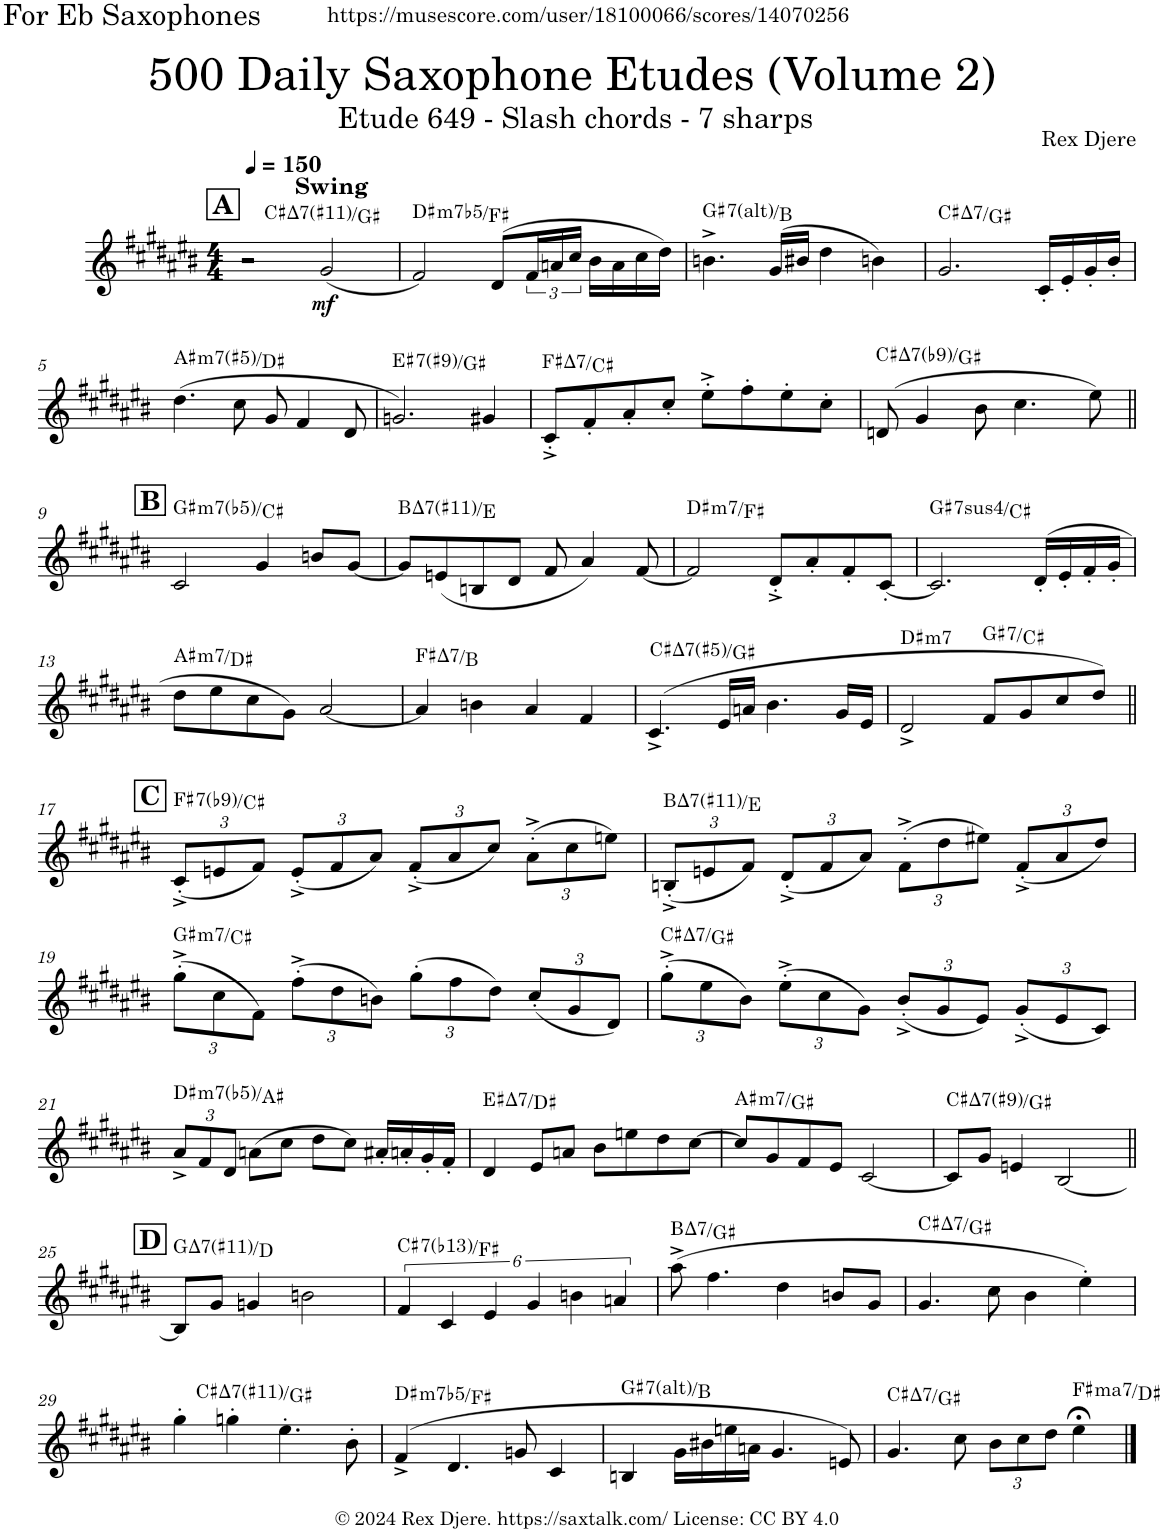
**kern	**dynam	**harte
*part1	*part1	*part1
*staff1	*staff1	*
*I"Alto Saxophone	*	*
*I'A. Sax.	*	*
*clefG2	*	*
*Trd5c9	*	*
*k[f#c#g#d#a#e#b#]	*	*
*M4/4	*	*
*MM150	*	*
!!LO:REH:place=s1:a:B:cj:fs=14:t=A
=1	=1	=1
!LO:TX:a:B:t=Swing	!	!LO:H:kt=7
2r	.	C#:maj7(#11)/5
!	!LO:DY:b	!
(2g#/	mf	.
=2	=2	=2
!	!	!LO:H:kt=m7b5
2f#/)	.	D#:hdim7/b3
(>8d#/L	.	.
24f#/L	.	.
24an/	.	.
24cc#/JJ	.	.
16b#\LL	.	.
16a\	.	.
16cc#\	.	.
16dd#\JJ)	.	.
=3	=3	=3
!	!	!LO:H:kt=7
4.bn^\	.	G#:(3,b5,#5,b7,b9,#9)/b3
(16g#/LL	.	.
16b#X/JJ	.	.
4dd#\	.	.
4bn\)	.	.
=4	=4	=4
!	!	!LO:H:kt=7
2.g#/	.	C#:maj7/5
16c#'/LL	.	.
16e#'/	.	.
16g#'/	.	.
16b#'/JJ	.	.
!!LO:LB:g=z
=5	=5	=5
!	!	!LO:H:kt=m7
(4.dd#\	.	A#:(b3,#5,b7)/4
8cc#\	.	.
8g#/	.	.
4f#/	.	.
8d#/	.	.
=6	=6	=6
!	!	!LO:H:kt=7
2.gn/)	.	E#:7(#9)/b3
4g#X/	.	.
=7	=7	=7
!	!	!LO:H:kt=7
8c#'^/L	.	F#:maj7/5
8f#'/	.	.
8a#'/	.	.
8cc#'/J	.	.
8ee#'^\L	.	.
8ff#'\	.	.
8ee#'\	.	.
8cc#'\J	.	.
=8	=8	=8
!	!	!LO:H:kt=7
(8dn/	.	C#:maj7(b9)/5
4g#/	.	.
8b#\	.	.
4.cc#\	.	.
8ee#\)	.	.
!!LO:LB:g=z
!!LO:REH:place=s1:a:B:cj:fs=14:t=B
=9||	=9||	=9||
!	!	!LO:H:kt=m7(b5)
2c#/	.	G#:hdim7/4
4g#/	.	.
8bn/L	.	.
[8g#/J	.	.
=10	=10	=10
!	!	!LO:H:kt=7
8g#/L]	.	B:maj7(#11)/4
(8en/	.	.
8Bn/	.	.
8d#/J	.	.
8f#/	.	.
4a#/)	.	.
[8f#/	.	.
=11	=11	=11
!	!	!LO:H:kt=m7
2f#/]	.	D#:min7/b3
8d#^'/L	.	.
8a#'/	.	.
8f#'/	.	.
[8c#'/J	.	.
=12	=12	=12
!	!	!LO:H:kt=74
2.c#/]	.	G#:sus4(7)/4
(16d#'/LL	.	.
16e#'/	.	.
16f#'/	.	.
16g#'/JJ	.	.
!!LO:LB:g=z
=13	=13	=13
!	!	!LO:H:kt=m7
8dd#\L	.	A#:min7/4
8ee#\	.	.
8cc#\	.	.
8g#\J)	.	.
[2a#/	.	.
=14	=14	=14
!	!	!LO:H:kt=7
4a#/]	.	F#:maj7/4
4bn\	.	.
4a#/	.	.
4f#/	.	.
=15	=15	=15
!	!	!LO:H:kt=7
(4.c#^/	.	C#:(3,#5,7)/5
16e#/LL	.	.
16an/JJ	.	.
4.b#\	.	.
16g#/LL	.	.
16e#/JJ	.	.
=16	=16	=16
!	!	!LO:H:kt=m7
2d#^/	.	D#:min7
!	!	!LO:H:kt=7
8f#/L	.	G#:7/4
8g#/	.	.
8cc#/	.	.
8dd#/J)	.	.
!!LO:LB:g=z
!!LO:REH:place=s1:a:B:cj:fs=14:t=C
=17||	=17||	=17||
*Xbrackettup	*	*
!	!	!LO:H:kt=7
(12c#'^/L	.	F#:7(b9)/5
12en/	.	.
12f#/J)	.	.
(12e'^/L	.	.
12f#/	.	.
12a#/J)	.	.
(12f#'^/L	.	.
12a#/	.	.
12cc#/J)	.	.
(12a#'^\L	.	.
12cc#\	.	.
12een\J)	.	.
=18	=18	=18
!	!	!LO:H:kt=7
(12Bn'^/L	.	B:maj7(#11)/4
12en/	.	.
12f#/J)	.	.
(12d#'^/L	.	.
12f#/	.	.
12a#/J)	.	.
(12f#'^\L	.	.
12dd#\	.	.
12ee#X\J)	.	.
(12f#'^/L	.	.
12a#/	.	.
12dd#/J)	.	.
!!LO:LB:g=z
=19	=19	=19
!	!	!LO:H:kt=m7
(12gg#'^\L	.	G#:min7/4
12cc#\	.	.
12f#\J)	.	.
(12ff#'^\L	.	.
12dd#\	.	.
12bn\J)	.	.
(12gg#'\L	.	.
12ff#\	.	.
12dd#\J)	.	.
(12cc#'/L	.	.
12g#/	.	.
12d#/J)	.	.
=20	=20	=20
!	!	!LO:H:kt=7
(12gg#'^\L	.	C#:maj7/5
12ee#\	.	.
12b#\J)	.	.
(12ee#'^\L	.	.
12cc#\	.	.
12g#\J)	.	.
(12b#'^/L	.	.
12g#/	.	.
12e#/J)	.	.
(12g#'^/L	.	.
12e#/	.	.
12c#/J)	.	.
!!LO:LB:g=z
=21	=21	=21
!	!	!LO:H:kt=m7(b5)
12a#^/L	.	D#:hdim7/5
12f#/	.	.
12d#/J	.	.
(8an\L	.	.
8cc#\J	.	.
8dd#\L	.	.
8cc#\J)	.	.
16a#X'/LL	.	.
16an'/	.	.
16g#'/	.	.
16f#'/JJ	.	.
=22	=22	=22
!	!	!LO:H:kt=7
4d#/	.	E#:maj7/b7
8e#/L	.	.
8an/J	.	.
8b#\L	.	.
8een\	.	.
8dd#\	.	.
[8cc#\J	.	.
=23	=23	=23
!	!	!LO:H:kt=m7
8cc#/L]	.	A#:min7/b7
8g#/	.	.
8f#/	.	.
8e#/J	.	.
[2c#/	.	.
=24	=24	=24
!	!	!LO:H:kt=7
8c#/L]	.	C#:maj7(#9)/5
8g#/J	.	.
4en/	.	.
[2B#/	.	.
!!LO:LB:g=z
!!LO:REH:place=s1:a:B:cj:fs=14:t=D
=25||	=25||	=25||
!	!	!LO:H:kt=7
8B#/L]	.	G:maj7(#11)/5
8g#/J	.	.
4gn/	.	.
2bn\	.	.
=26	=26	=26
*brackettup	*	*
!	!	!LO:H:kt=7
6f#/	.	C#:7(b13)/4
6c#/	.	.
6e#/	.	.
6g#/	.	.
6bn\	.	.
6an/	.	.
=27	=27	=27
!	!	!LO:H:kt=7
(8aa#^\	.	B:maj7/6
4.ff#\	.	.
4dd#\	.	.
8bn/L	.	.
8g#/J	.	.
=28	=28	=28
!	!	!LO:H:kt=7
4.g#/	.	C#:maj7/5
8cc#\	.	.
4b#\	.	.
4ee#'\)	.	.
!!LO:LB:g=z
=29	=29	=29
!	!	!LO:H:kt=7
4gg#'\	.	C#:maj7(#11)/5
4ggn'\	.	.
4.ee#'\	.	.
8b#'\	.	.
=30	=30	=30
!	!	!LO:H:kt=m7b5
(4f#^/	.	D#:hdim7/b3
4.d#/	.	.
8gn/	.	.
4c#/	.	.
=31	=31	=31
!	!	!LO:H:kt=7
4Bn/	.	G#:(3,b5,#5,b7,b9,#9)/b3
16g#\LL	.	.
16b#X\	.	.
16een\	.	.
16an\JJ	.	.
4.g#/	.	.
8en/)	.	.
=32	=32	=32
!	!	!LO:H:kt=7
4.g#/	.	C#:maj7/5
8cc#\	.	.
*Xbrackettup	*	*
12b#\L	.	.
12cc#\	.	.
12dd#\J	.	.
!	!	!LO:H:kt=ma7
4ee#;<\	.	F#:maj7/6
==	==	==
*-	*-	*-
